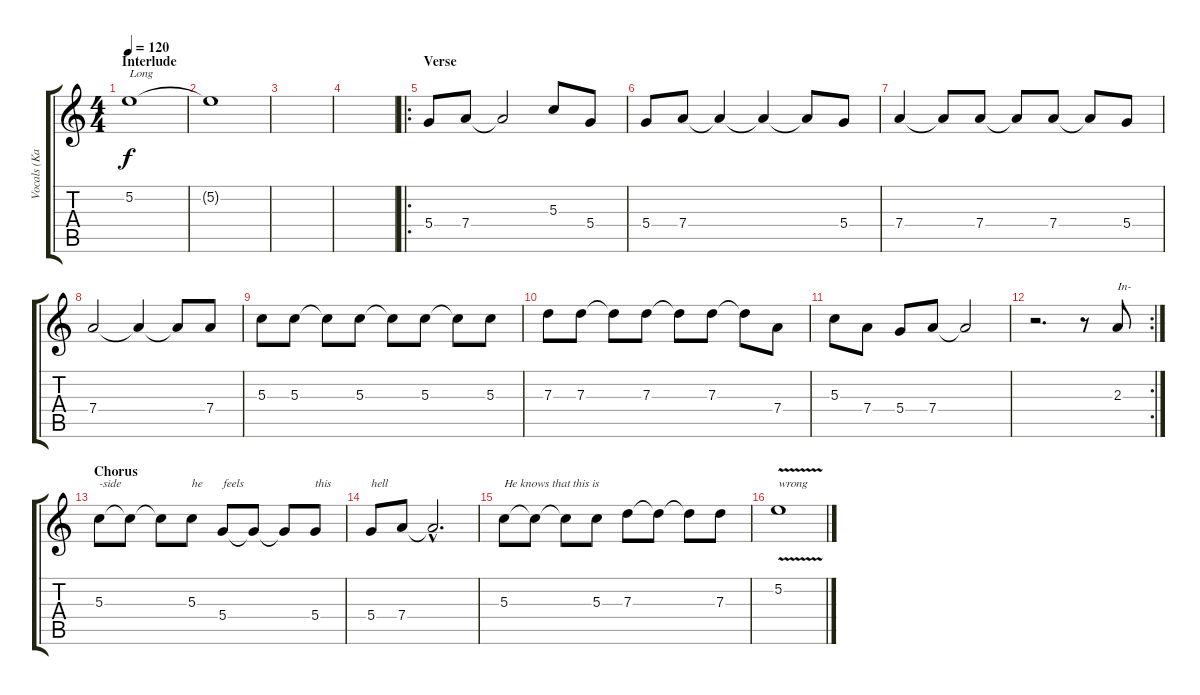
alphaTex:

\track ("Vocals (Kapa)" "Vocals (Ka") {instrument electricguitarjazz}
\staff {score tabs}
\tuning (E4 B3 G3 D3 A2 E2) {hide}
\ts (4 4)
\section ("" "Interlude")
\tempo 120
\clef g2
\ks c
5.2.1{txt "Long" dy f} |
5.2{t}.1 |
|
|
\ro
\section ("" "Verse")
5.4.8 7.4.8 7.4{t}.2 5.3.8 5.4.8 |
5.4.8 7.4.8 7.4{t}.4 7.4{t}.4 7.4{t}.8 5.4.8 |
7.4.4 7.4{t}.8 7.4.8 7.4{t}.8 7.4.8 7.4{t}.8 5.4.8 |
7.4.2 7.4{t}.4 7.4{t}.8 7.4.8 |
5.3.8 5.3.8 5.3{t}.8 5.3.8 5.3{t}.8 5.3.8 5.3{t}.8 5.3.8 |
7.3.8 7.3.8 7.3{t}.8 7.3.8 7.3{t}.8 7.3.8 7.3{t}.8 7.4.8 |
5.3.8 7.4.8 5.4.8 7.4.8 7.4{t}.2 |
\rc 2
r.2{d} r.8 2.3.8{txt "In-"} |
\section ("" "Chorus")
5.3.8{txt "-side"} 5.3{t}.8 5.3{t}.8 5.3.8{txt "he"} 5.4.8{txt "feels"} 5.4{t}.8 5.4{t}.8 5.4.8{txt "this"} |
5.4.8{txt "hell"} 7.4.8 7.4{hac t}.2{d} |
5.3.8{txt "He knows that this is"} 5.3{t}.8 5.3{t}.8 5.3.8 7.3.8 7.3{t}.8 7.3{t}.8 7.3.8 |
5.2{v}.1{txt "wrong"}
